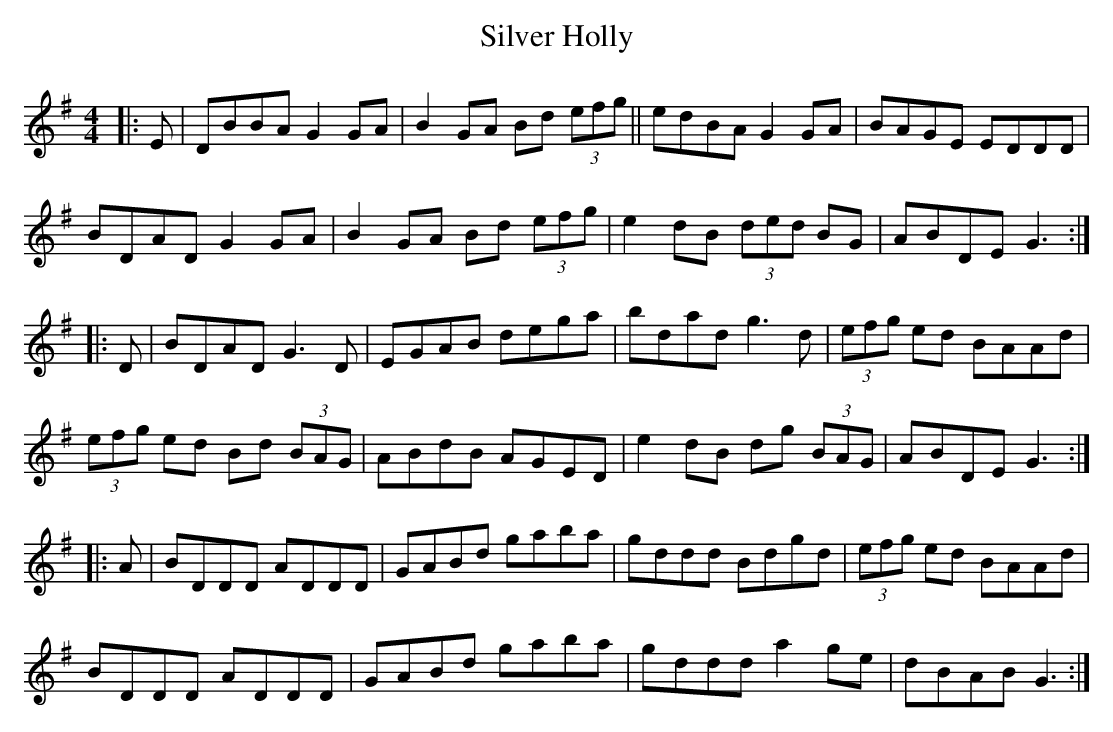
X:1
T: Silver Holly
M: 4/4
L: 1/8
K: Gmaj
|:E|DBBA G2 GA|B2 GA Bd (3efg||edBA G2 GA|BAGE EDDD|
BDAD G2 GA|B2 GA Bd (3 efg|e2 dB (3ded BG|ABDE G3:|
|:D|BDAD G3 D|EGAB dega|bdad g3 d|(3efg ed BAAd|
(3efg ed Bd (3BAG|ABdB AGED|e2 dB dg (3BAG|ABDE G3:|
|:A|BDDD ADDD|GABd gaba|gddd Bdgd|(3efg ed BAAd|
BDDD ADDD|GABd gaba|gddd a2 ge|dBAB G3:|
